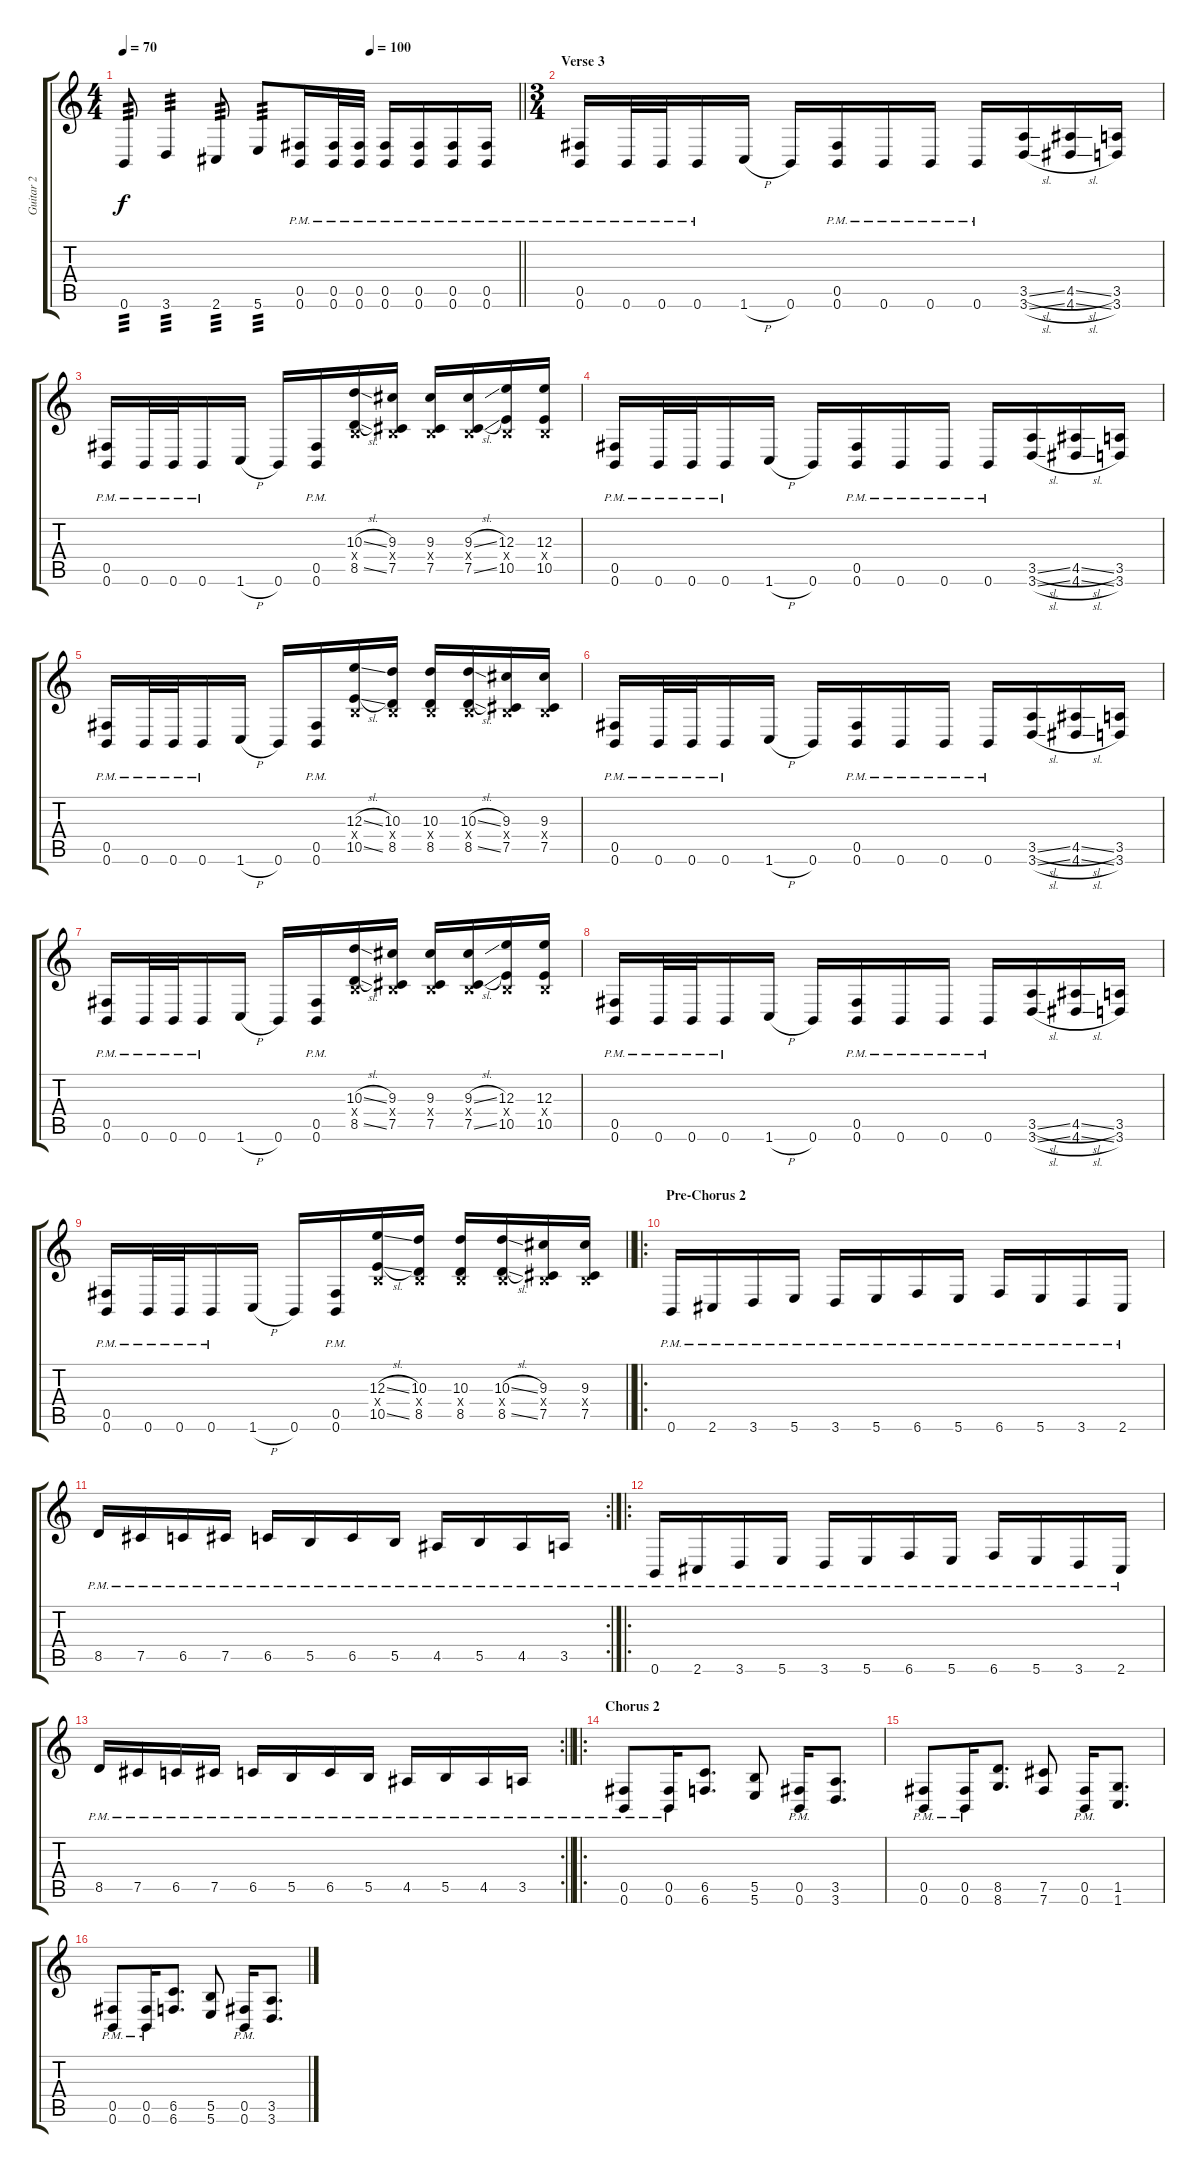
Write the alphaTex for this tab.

\track ("Guitar 2" "Guitar 2") {instrument distortionguitar}
\staff {score tabs}
\tuning (Db4 Ab3 E3 B2 Gb2 B1) {hide}
\ts (4 4)
\tempo 70
\tempo (100 0.625)
\clef g2
\barLineRight lightlight
\ks c
0.6.8{tp 3 dy f} 3.6.4{tp 3} 2.6.8{tp 3} 5.6.8{tp 3} (0.5{pm} 0.6{pm}).16 (0.5{pm} 0.6{pm}).32 (0.5{pm} 0.6{pm}).32 (0.5{pm} 0.6{pm}).16 (0.5{pm} 0.6{pm}).16 (0.5{pm} 0.6{pm}).16 (0.5{pm} 0.6{pm}).16 |
\ts (3 4)
\section ("" "Verse 3")
(0.5{pm} 0.6{pm}).16 0.6{pm}.32 0.6{pm}.32 0.6{pm}.16 1.6{h}.16 0.6.16 (0.5 0.6{pm}).16 0.6{pm}.16 0.6{pm}.16 0.6{pm}.16 (3.5{sl} 3.6{sl}).16 (4.5{sl} 4.6{sl}).16 (3.5 3.6).16 |
(0.5{pm} 0.6{pm}).16 0.6{pm}.32 0.6{pm}.32 0.6{pm}.16 1.6{h}.16 0.6.16 (0.5{pm} 0.6{pm}).16 (10.3{sl} 0.4{x} 8.5{sl}).16 (9.3 0.4{x} 7.5).16 (9.3 0.4{x} 7.5).16 (9.3{sl} 0.4{x} 7.5{sl}).16 (12.3 0.4{x} 10.5).16 (12.3 0.4{x} 10.5).16 |
(0.5{pm} 0.6{pm}).16 0.6{pm}.32 0.6{pm}.32 0.6{pm}.16 1.6{h}.16 0.6.16 (0.5 0.6{pm}).16 0.6{pm}.16 0.6{pm}.16 0.6{pm}.16 (3.5{sl} 3.6{sl}).16 (4.5{sl} 4.6{sl}).16 (3.5 3.6).16 |
(0.5{pm} 0.6{pm}).16 0.6{pm}.32 0.6{pm}.32 0.6{pm}.16 1.6{h}.16 0.6.16 (0.5{pm} 0.6{pm}).16 (12.3{sl} 0.4{x} 10.5{sl}).16 (10.3 0.4{x} 8.5).16 (10.3 0.4{x} 8.5).16 (10.3{sl} 0.4{x} 8.5{sl}).16 (9.3 0.4{x} 7.5).16 (9.3 0.4{x} 7.5).16 |
(0.5{pm} 0.6{pm}).16 0.6{pm}.32 0.6{pm}.32 0.6{pm}.16 1.6{h}.16 0.6.16 (0.5 0.6{pm}).16 0.6{pm}.16 0.6{pm}.16 0.6{pm}.16 (3.5{sl} 3.6{sl}).16 (4.5{sl} 4.6{sl}).16 (3.5 3.6).16 |
(0.5{pm} 0.6{pm}).16 0.6{pm}.32 0.6{pm}.32 0.6{pm}.16 1.6{h}.16 0.6.16 (0.5{pm} 0.6{pm}).16 (10.3{sl} 0.4{x} 8.5{sl}).16 (9.3 0.4{x} 7.5).16 (9.3 0.4{x} 7.5).16 (9.3{sl} 0.4{x} 7.5{sl}).16 (12.3 0.4{x} 10.5).16 (12.3 0.4{x} 10.5).16 |
(0.5{pm} 0.6{pm}).16 0.6{pm}.32 0.6{pm}.32 0.6{pm}.16 1.6{h}.16 0.6.16 (0.5 0.6{pm}).16 0.6{pm}.16 0.6{pm}.16 0.6{pm}.16 (3.5{sl} 3.6{sl}).16 (4.5{sl} 4.6{sl}).16 (3.5 3.6).16 |
\barLineRight lightlight
(0.5{pm} 0.6{pm}).16 0.6{pm}.32 0.6{pm}.32 0.6{pm}.16 1.6{h}.16 0.6.16 (0.5{pm} 0.6{pm}).16 (12.3{sl} 0.4{x} 10.5{sl}).16 (10.3 0.4{x} 8.5).16 (10.3 0.4{x} 8.5).16 (10.3{sl} 0.4{x} 8.5{sl}).16 (9.3 0.4{x} 7.5).16 (9.3 0.4{x} 7.5).16 |
\ro
\section ("" "Pre-Chorus 2")
0.6{pm}.16 2.6{pm}.16 3.6{pm}.16 5.6{pm}.16 3.6{pm}.16 5.6{pm}.16 6.6{pm}.16 5.6{pm}.16 6.6{pm}.16 5.6{pm}.16 3.6{pm}.16 2.6{pm}.16 |
\rc 2
8.5{pm}.16 7.5{pm}.16 6.5{pm}.16 7.5{pm}.16 6.5{pm}.16 5.5{pm}.16 6.5{pm}.16 5.5{pm}.16 4.5{pm}.16 5.5{pm}.16 4.5{pm}.16 3.5{pm}.16 |
\ro
0.6{pm}.16 2.6{pm}.16 3.6{pm}.16 5.6{pm}.16 3.6{pm}.16 5.6{pm}.16 6.6{pm}.16 5.6{pm}.16 6.6{pm}.16 5.6{pm}.16 3.6{pm}.16 2.6{pm}.16 |
\rc 2
\barLineRight lightlight
8.5{pm}.16 7.5{pm}.16 6.5{pm}.16 7.5{pm}.16 6.5{pm}.16 5.5{pm}.16 6.5{pm}.16 5.5{pm}.16 4.5{pm}.16 5.5{pm}.16 4.5{pm}.16 3.5{pm}.16 |
\ro
\section ("" "Chorus 2")
(0.5{pm} 0.6{pm}).8 (0.5{pm} 0.6{pm}).16 (6.5 6.6).8{d} (5.5 5.6).8 (0.5{pm} 0.6{pm}).16 (3.5 3.6).8{d} |
(0.5{pm} 0.6{pm}).8 (0.5{pm} 0.6{pm}).16 (8.5 8.6).8{d} (7.5 7.6).8 (0.5{pm} 0.6{pm}).16 (1.5 1.6).8{d} |
(0.5{pm} 0.6{pm}).8 (0.5{pm} 0.6{pm}).16 (6.5 6.6).8{d} (5.5 5.6).8 (0.5{pm} 0.6{pm}).16 (3.5 3.6).8{d}
